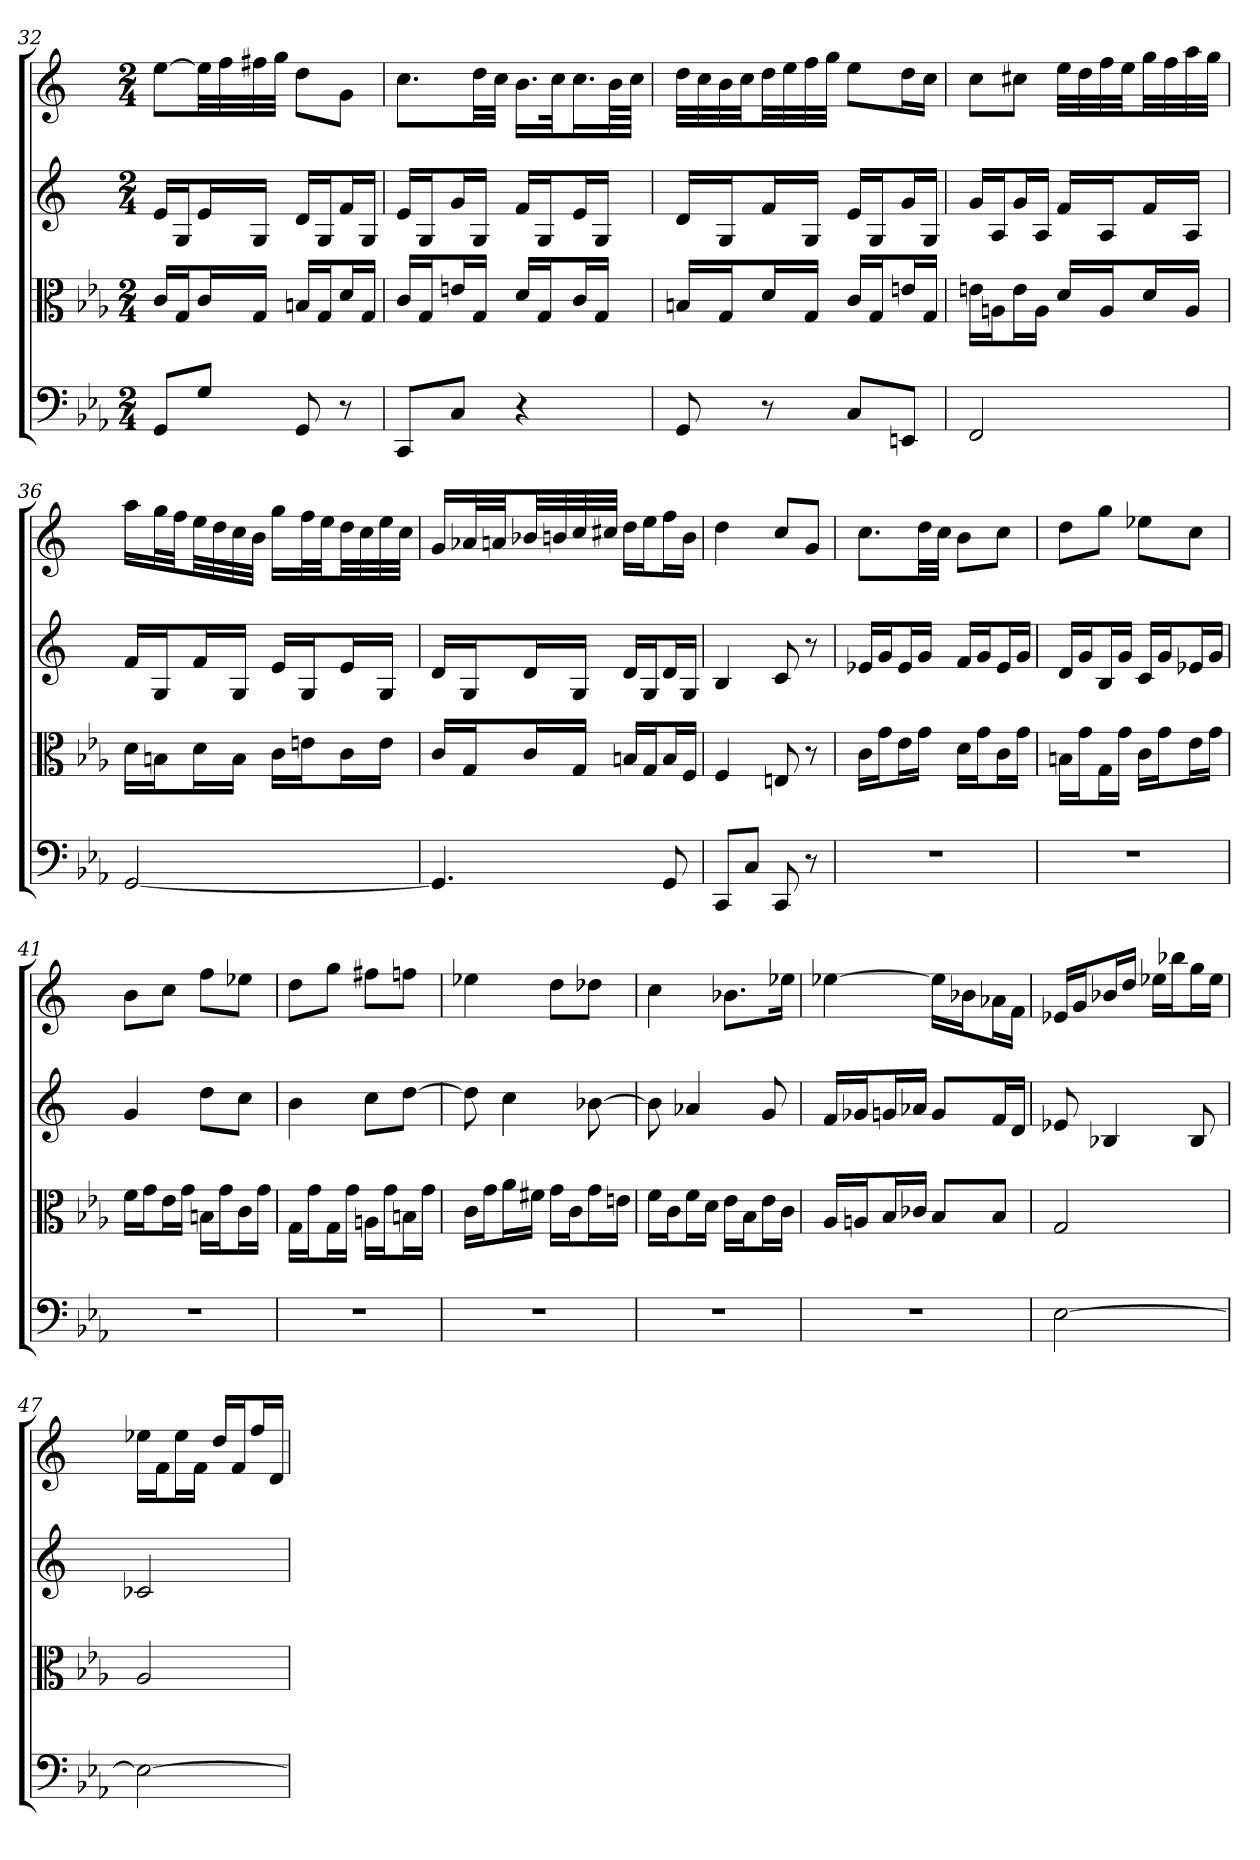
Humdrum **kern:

**kern	**kern	**kern	**kern
*part4	*part3	*part2	*part1
*staff4	*staff3	*staff2	*staff1
*clefF4	*clefC3	*	*
*k[b-e-a-]	*k[b-e-a-]	*k[]	*k[]
*	*	*C:	*C:
*M2/4	*M2/4	*M2/4	*M2/4
=32	=32	=32	=32
8GG/L	16c/LL	16eLL	[8eeL
.	16G/J	16GJ	.
8G/J	16c/L	16eL	32eeLL]
.	.	.	32ff
.	16G/JJ	16GJJ	32ff#X
.	.	.	32ggJJJ
8GG	16Bn/LL	16dLL	8ddL
.	16G/J	16GJ	.
8r	16d/L	16fL	8gJ
.	16G/JJ	16GJJ	.
=33	=33	=33	=33
8CC/L	16c/LL	16eLL	8.ccL
.	16G/J	16GJ	.
8C/J	16en/L	16gL	.
.	16G/JJ	16GJJ	32ddLL
.	.	.	32ccJJJ
4r	16d/LL	16fLL	16.bLL
.	16G/J	16GJ	.
.	.	.	32ccJk
.	16c/L	16eL	16.ccL
.	16G/JJ	16GJJ	.
.	.	.	64bLL
.	.	.	64ccJJJJ
=34	=34	=34	=34
8GG	16Bn/LL	16dLL	32ddLLL
.	.	.	32cc
.	16G/J	16GJ	32b
.	.	.	32ccJJ
8r	16d/L	16fL	32ddLL
.	.	.	32ee
.	16G/JJ	16GJJ	32ff
.	.	.	32ggJJJ
8C/L	16c/LL	16eLL	8eeL
.	16G/J	16GJ	.
8EEn/J	16en/L	16gL	16ddL
.	16G/JJ	16GJJ	16ccJJ
=35	=35	=35	=35
2FF	16en\LL	16gLL	8ccL
.	16An\J	16AJ	.
.	16e\L	16gL	8cc#XJ
.	16A\JJ	16AJJ	.
.	16d/LL	16fLL	32eeLLL
.	.	.	32dd
.	16A/J	16AJ	32ff
.	.	.	32eeJJ
.	16d/L	16fL	32ggLL
.	.	.	32ff
.	16A/JJ	16AJJ	32aa
.	.	.	32ggJJJ
=36	=36	=36	=36
[2GG	16d\LL	16fLL	16aaLL
.	16Bn\J	16GJ	32ggL
.	.	.	32ffJJ
.	16d\L	16fL	32eeLL
.	.	.	32dd
.	16B\JJ	16GJJ	32cc
.	.	.	32bJJJ
.	16c\LL	16eLL	16ggLL
.	16en\J	16GJ	32ffL
.	.	.	32eeJJ
.	16c\L	16eL	32ddLL
.	.	.	32cc
.	16e\JJ	16GJJ	32ee
.	.	.	32ccJJJ
=37	=37	=37	=37
4.GG]	16c/LL	16dLL	16gLL
.	16G/J	16GJ	32a-XL
.	.	.	32anJJ
.	16c/L	16dL	32b-XLL
.	.	.	32bn
.	16G/JJ	16GJJ	32cc
.	.	.	32cc#XJJJ
.	16Bn/LL	16dLL	16ddLL
.	16G/J	16GJ	16eeJ
8GG	16B/L	16dL	16ffL
.	16F/JJ	16GJJ	16bJJ
=38	=38	=38	=38
8CC/L	4F	4B	4dd
8C/J	.	.	.
8CC	8En	8c	8ccL
8r	8r	8r	8gJ
=39	=39	=39	=39
2r	16c\LL	16e-XLL	8.ccL
.	16g\J	16gJ	.
.	16e-\L	16e-L	.
.	16g\JJ	16gJJ	32ddLL
.	.	.	32ccJJJ
.	16d\LL	16fLL	8bL
.	16g\J	16gJ	.
.	16c\L	16e-L	8ccJ
.	16g\JJ	16gJJ	.
=40	=40	=40	=40
2r	16Bn\LL	16dLL	8ddL
.	16g\J	16gJ	.
.	16G\L	16BL	8ggJ
.	16g\JJ	16gJJ	.
.	16c\LL	16cLL	8ee-XL
.	16g\J	16gJ	.
.	16e-\L	16e-XL	8ccJ
.	16g\JJ	16gJJ	.
=41	=41	=41	=41
2r	16f\LL	4g	8bL
.	16g\J	.	.
.	16e-\L	.	8ccJ
.	16g\JJ	.	.
.	16Bn\LL	8ddL	8ffL
.	16g\J	.	.
.	16c\L	8ccJ	8ee-XJ
.	16g\JJ	.	.
=42	=42	=42	=42
2r	16G\LL	4b	8ddL
.	16g\J	.	.
.	16G\L	.	8ggJ
.	16g\JJ	.	.
.	16An\LL	8ccL	8ff#XL
.	16g\J	.	.
.	16Bn\L	[8ddJ	8ffnJ
.	16g\JJ	.	.
=43	=43	=43	=43
2r	16c\LL	8dd]	4ee-X
.	16g\J	.	.
.	16a-\L	4cc	.
.	16f#X\JJ	.	.
.	16g\LL	.	8ddL
.	16c\J	.	.
.	16g\L	[8b-X	8dd-XJ
.	16en\JJ	.	.
=44	=44	=44	=44
2r	16f\LL	8b-]	4cc
.	16c\J	.	.
.	16f\L	4a-X	.
.	16d\JJ	.	.
.	16e-\LL	.	8.b-XL
.	16B-\J	.	.
.	16e-\L	8g	.
.	16c\JJ	.	16ee-XJk
=45	=45	=45	=45
2r	16A-/LL	16fLL	[4ee-X
.	16An/J	16g-XJ	.
.	16B-/L	16gnL	.
.	16c-X/JJ	16a-XJJ	.
.	8B-/L	8gL	16ee-LL]
.	.	.	16b-XJ
.	8B-/J	16fL	16a-XL
.	.	16dJJ	16fJJ
=46	=46	=46	=46
[2E-	2G	8e-X	16e-XLL
.	.	.	16gJ
.	.	4B-X	16b-XL
.	.	.	16ddJJ
.	.	.	16ee-XLL
.	.	.	16bb-XJ
.	.	8B-	16ggL
.	.	.	16ee-JJ
=47	=47	=47	=47
2E-_	2A-	2c-X	16ee-XLL
.	.	.	16fJ
.	.	.	16ee-L
.	.	.	16fJJ
.	.	.	16ddLL
.	.	.	16fJ
.	.	.	16ffL
.	.	.	16dJJ
=	=	=	=
*-	*-	*-	*-
